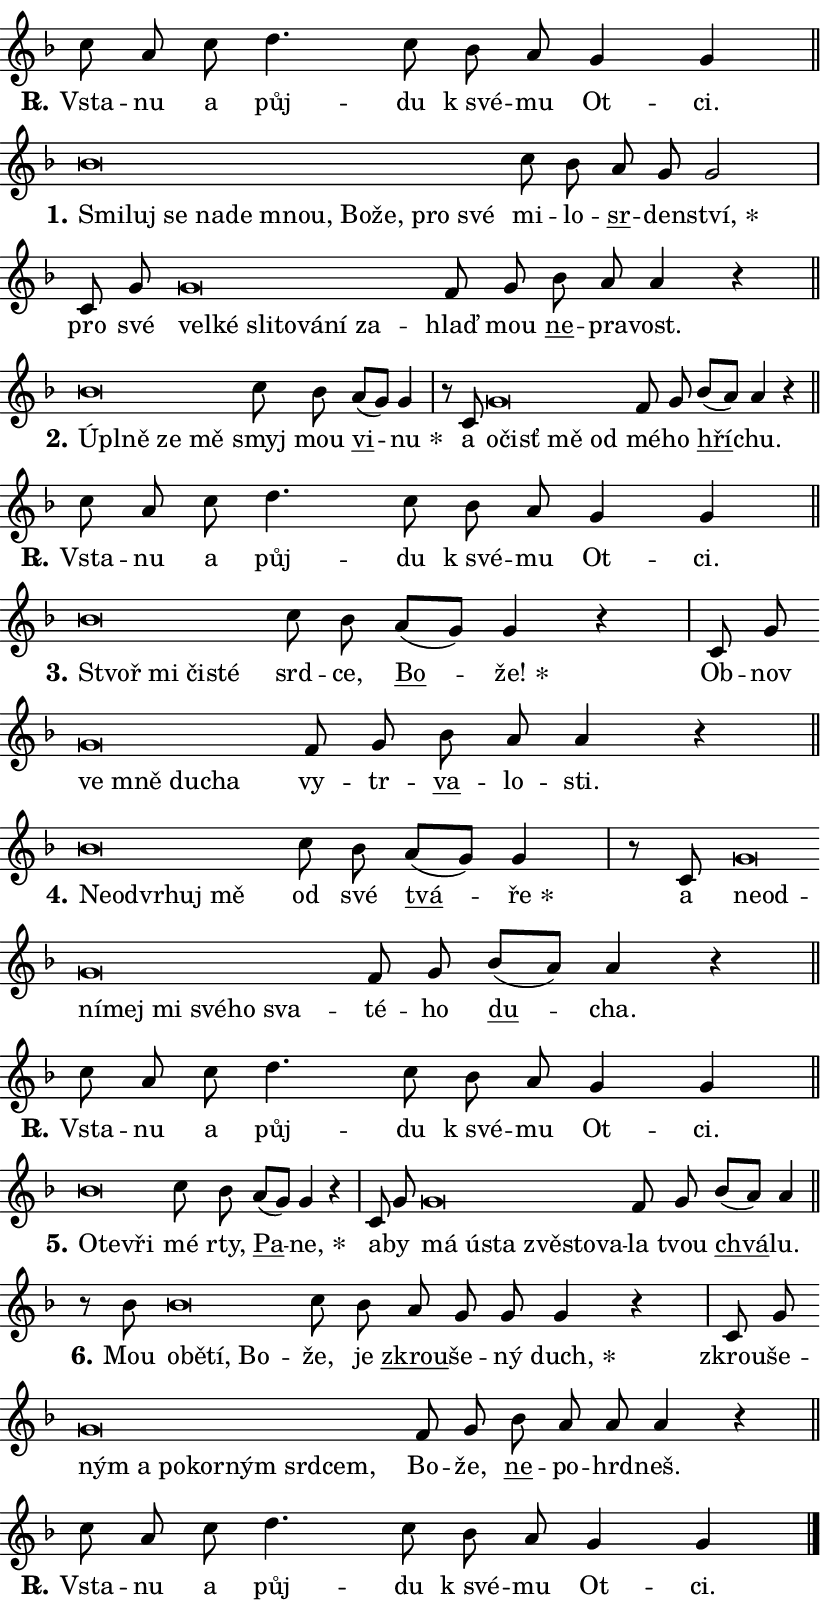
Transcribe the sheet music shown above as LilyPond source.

\version "2.24.0"
\header { tagline = "" }
\paper {
  indent = 0\cm
  top-margin = 0\cm
  right-margin = 0.13\cm % to fit lyric hyphens
  bottom-margin = 0\cm
  left-margin = 0\cm
  paper-width = 14\cm
  page-breaking = #ly:one-page-breaking
  system-system-spacing.basic-distance = #11
  score-system-spacing.basic-distance = #11
  ragged-last = ##f
}


%% Author: Thomas Morley
%% https://lists.gnu.org/archive/html/lilypond-user/2020-05/msg00002.html
#(define (line-position grob)
"Returns position of @var[grob} in current system:
   @code{'start}, if at first time-step
   @code{'end}, if at last time-step
   @code{'middle} otherwise
"
  (let* ((col (ly:item-get-column grob))
         (ln (ly:grob-object col 'left-neighbor))
         (rn (ly:grob-object col 'right-neighbor))
         (col-to-check-left (if (ly:grob? ln) ln col))
         (col-to-check-right (if (ly:grob? rn) rn col))
         (break-dir-left
           (and
             (ly:grob-property col-to-check-left 'non-musical #f)
             (ly:item-break-dir col-to-check-left)))
         (break-dir-right
           (and
             (ly:grob-property col-to-check-right 'non-musical #f)
             (ly:item-break-dir col-to-check-right))))
        (cond ((eqv? 1 break-dir-left) 'start)
              ((eqv? -1 break-dir-right) 'end)
              (else 'middle))))

#(define (tranparent-at-line-position vctor)
  (lambda (grob)
  "Relying on @code{line-position} select the relevant enry from @var{vctor}.
Used to determine transparency,"
    (case (line-position grob)
      ((end) (not (vector-ref vctor 0)))
      ((middle) (not (vector-ref vctor 1)))
      ((start) (not (vector-ref vctor 2))))))

noteHeadBreakVisibility =
#(define-music-function (break-visibility)(vector?)
"Makes @code{NoteHead}s transparent relying on @var{break-visibility}"
#{
  \override NoteHead.transparent =
    #(tranparent-at-line-position break-visibility)
#})

#(define delete-ledgers-for-transparent-note-heads
  (lambda (grob)
    "Reads whether a @code{NoteHead} is transparent.
If so this @code{NoteHead} is removed from @code{'note-heads} from
@var{grob}, which is supposed to be @code{LedgerLineSpanner}.
As a result ledgers are not printed for this @code{NoteHead}"
    (let* ((nhds-array (ly:grob-object grob 'note-heads))
           (nhds-list
             (if (ly:grob-array? nhds-array)
                 (ly:grob-array->list nhds-array)
                 '()))
           ;; Relies on the transparent-property being done before
           ;; Staff.LedgerLineSpanner.after-line-breaking is executed.
           ;; This is fragile ...
           (to-keep
             (remove
               (lambda (nhd)
                 (ly:grob-property nhd 'transparent #f))
               nhds-list)))
      ;; TODO find a better method to iterate over grob-arrays, similiar
      ;; to filter/remove etc for lists
      ;; For now rebuilt from scratch
      (set! (ly:grob-object grob 'note-heads)  '())
      (for-each
        (lambda (nhd)
          (ly:pointer-group-interface::add-grob grob 'note-heads nhd))
        to-keep))))

squashNotes = {
  \override NoteHead.X-extent = #'(-0.2 . 0.2)
  \override NoteHead.Y-extent = #'(-0.75 . 0)
  \override NoteHead.stencil =
    #(lambda (grob)
       (let ((pos (ly:grob-property grob 'staff-position)))
         (begin
           (if (< pos -7) (display "ERROR: Lower brevis then expected\n") (display ""))
           (if (<= pos -6) ly:text-interface::print ly:note-head::print))))
}
unSquashNotes = {
  \revert NoteHead.X-extent
  \revert NoteHead.Y-extent
  \revert NoteHead.stencil
}

hideNotes = \noteHeadBreakVisibility #begin-of-line-visible
unHideNotes = \noteHeadBreakVisibility #all-visible

% work-around for resetting accidentals
% https://lilypond.org/doc/v2.23/Documentation/notation/displaying-rhythms#unmetered-music
cadenzaMeasure = {
  \cadenzaOff
  \partial 1024 s1024
  \cadenzaOn
}

#(define-markup-command (accent layout props text) (markup?)
  "Underline accented syllable"
  (interpret-markup layout props
    #{\markup \override #'(offset . 4.3) \underline { #text }#}))

responsum = \markup \concat {
  "R" \hspace #-1.05 \path #0.1 #'((moveto 0 0.07) (lineto 0.9 0.8)) \hspace #0.05 "."
}

spaceSize = #0.6828661417322834 % exact space size for TeX Gyre Schola

\layout {
  \context {
    \Staff
    \remove "Time_signature_engraver"
    \override LedgerLineSpanner.after-line-breaking = #delete-ledgers-for-transparent-note-heads
  }
  \context {
    \Lyrics {
      \override LyricSpace.minimum-distance = \spaceSize
      \override LyricText.font-name = #"TeX Gyre Schola"
      \override LyricText.font-size = 1
      \override StanzaNumber.font-name = #"TeX Gyre Schola Bold"
      \override StanzaNumber.font-size = 1
    }
  }
  \context {
    \Score 
    \override NoteHead.text =
      #(lambda (grob) 
        (let ((pos (ly:grob-property grob 'staff-position)))
          #{\markup {
            \combine
              \halign #-0.55 \raise #(if (= pos -6) 0 0.5) \override #'(thickness . 2) \draw-line #'(3.2 . 0)
              \musicglyph "noteheads.sM1"
          }#}))
  }
}

% magnetic-lyrics.ily
%
%   written by
%     Jean Abou Samra <jean@abou-samra.fr>
%     Werner Lemberg <wl@gnu.org>
%
%   adapted by
%     Jiri Hon <jiri.hon@gmail.com>
%
% Version 2022-Apr-15

% https://www.mail-archive.com/lilypond-user@gnu.org/msg149350.html

#(define (Left_hyphen_pointer_engraver context)
   "Collect syllable-hyphen-syllable occurrences in lyrics and store
them in properties.  This engraver only looks to the left.  For
example, if the lyrics input is @code{foo -- bar}, it does the
following.

@itemize @bullet
@item
Set the @code{text} property of the @code{LyricHyphen} grob between
@q{foo} and @q{bar} to @code{foo}.

@item
Set the @code{left-hyphen} property of the @code{LyricText} grob with
text @q{foo} to the @code{LyricHyphen} grob between @q{foo} and
@q{bar}.
@end itemize

Use this auxiliary engraver in combination with the
@code{lyric-@/text::@/apply-@/magnetic-@/offset!} hook."
   (let ((hyphen #f)
         (text #f))
     (make-engraver
      (acknowledgers
       ((lyric-syllable-interface engraver grob source-engraver)
        (set! text grob)))
      (end-acknowledgers
       ((lyric-hyphen-interface engraver grob source-engraver)
        ;(when (not (grob::has-interface grob 'lyric-space-interface))
          (set! hyphen grob)));)
      ((stop-translation-timestep engraver)
       (when (and text hyphen)
         (ly:grob-set-object! text 'left-hyphen hyphen))
       (set! text #f)
       (set! hyphen #f)))))

#(define (lyric-text::apply-magnetic-offset! grob)
   "If the space between two syllables is less than the value in
property @code{LyricText@/.details@/.squash-threshold}, move the right
syllable to the left so that it gets concatenated with the left
syllable.

Use this function as a hook for
@code{LyricText@/.after-@/line-@/breaking} if the
@code{Left_@/hyphen_@/pointer_@/engraver} is active."
   (let ((hyphen (ly:grob-object grob 'left-hyphen #f)))
     (when hyphen
       (let ((left-text (ly:spanner-bound hyphen LEFT)))
         (when (grob::has-interface left-text 'lyric-syllable-interface)
           (let* ((common (ly:grob-common-refpoint grob left-text X))
                  (this-x-ext (ly:grob-extent grob common X))
                  (left-x-ext
                   (begin
                     ;; Trigger magnetism for left-text.
                     (ly:grob-property left-text 'after-line-breaking)
                     (ly:grob-extent left-text common X)))
                  ;; `delta` is the gap width between two syllables.
                  (delta (- (interval-start this-x-ext)
                            (interval-end left-x-ext)))
                  (details (ly:grob-property grob 'details))
                  (threshold (assoc-get 'squash-threshold details 0.2)))
             (when (< delta threshold)
               (let* (;; We have to manipulate the input text so that
                      ;; ligatures crossing syllable boundaries are not
                      ;; disabled.  For languages based on the Latin
                      ;; script this is essentially a beautification.
                      ;; However, for non-Western scripts it can be a
                      ;; necessity.
                      (lt (ly:grob-property left-text 'text))
                      (rt (ly:grob-property grob 'text))
                      (is-space (grob::has-interface hyphen 'lyric-space-interface))
                      (space (if is-space " " ""))
                      (extra-delta (if is-space spaceSize 0))
                      ;; Append new syllable.
                      (ltrt-space (if (and (string? lt) (string? rt))
                                (string-append lt space rt)
                                (make-concat-markup (list lt space rt))))
                      ;; Right-align `ltrt` to the right side.
                      (ltrt-space-markup (grob-interpret-markup
                               grob
                               (make-translate-markup
                                (cons (interval-length this-x-ext) 0)
                                (make-right-align-markup ltrt-space)))))
                 (begin
                   ;; Don't print `left-text`.
                   (ly:grob-set-property! left-text 'stencil #f)
                   ;; Set text and stencil (which holds all collected
                   ;; syllables so far) and shift it to the left.
                   (ly:grob-set-property! grob 'text ltrt-space)
                   (ly:grob-set-property! grob 'stencil ltrt-space-markup)
                   (ly:grob-translate-axis! grob (- (- delta extra-delta)) X))))))))))


#(define (lyric-hyphen::displace-bounds-first grob)
   ;; Make very sure this callback isn't triggered too early.
   (let ((left (ly:spanner-bound grob LEFT))
         (right (ly:spanner-bound grob RIGHT)))
     (ly:grob-property left 'after-line-breaking)
     (ly:grob-property right 'after-line-breaking)
     (ly:lyric-hyphen::print grob)))

squashThreshold = #0.4

\layout {
  \context {
    \Lyrics
    \consists #Left_hyphen_pointer_engraver
    \override LyricText.after-line-breaking =
      #lyric-text::apply-magnetic-offset!
    \override LyricHyphen.stencil = #lyric-hyphen::displace-bounds-first
    \override LyricText.details.squash-threshold = \squashThreshold
    \override LyricHyphen.minimum-distance = 0
    \override LyricHyphen.minimum-length = \squashThreshold
  }
}

squashText = \override LyricText.details.squash-threshold = 9999
unSquashText = \override LyricText.details.squash-threshold = \squashThreshold

leftText = \override LyricText.self-alignment-X = #LEFT
unLeftText = \revert LyricText.self-alignment-X

starOffset = #(lambda (grob) 
                (let ((x_offset (ly:self-alignment-interface::aligned-on-x-parent grob)))
                  (if (= x_offset 0) 0 (+ x_offset 1.2))))

star = #(define-music-function (syllable)(string?)
"Append star separator at the end of a syllable"
#{
  \once \override LyricText.X-offset = #starOffset
  \lyricmode { \markup {
    #syllable
    \override #'((font-name . "TeX Gyre Schola Bold")) \hspace #0.2 \lower #0.65 \larger "*"
  } }
#})

starAccent = #(define-music-function (syllable)(string?)
"Append star separator at the end of a syllable and make accent"
#{
  \once \override LyricText.X-offset = #starOffset
  \lyricmode { \markup {
    \accent #syllable
    \override #'((font-name . "TeX Gyre Schola Bold")) \hspace #0.2 \lower #0.65 \larger "*"
  } }
#})

breath = #(define-music-function (syllable)(string?)
"Append breathing indicator at the end of a syllable"
#{
  \lyricmode { \markup { #syllable "+" } }
#})

optionalBreath = #(define-music-function (syllable)(string?)
"Append optional breathing indicator at the end of a syllable"
#{
  \lyricmode { \markup { #syllable "(+)" } }
#})


\score {
    <<
        \new Voice = "melody" { \cadenzaOn \key f \major \relative { c''8 a c d4. c8 bes a g4 g \cadenzaMeasure \bar "||" \break } }
        \new Lyrics \lyricsto "melody" { \lyricmode { \set stanza = \responsum
Vsta -- nu a půj -- du "k své" -- mu Ot -- ci. } }
    >>
    \layout {}
}

\score {
    <<
        \new Voice = "melody" { \cadenzaOn \key f \major \relative { \squashNotes bes'\breve*1/16 \hideNotes \breve*1/16 \bar "" \breve*1/16 \bar "" \breve*1/16 \bar "" \breve*1/16 \bar "" \breve*1/16 \bar "" \breve*1/16 \bar "" \breve*1/16 \bar "" \breve*1/16 \breve*1/16 \bar "" \unHideNotes \unSquashNotes c8 bes \bar "" a g g2 \cadenzaMeasure \bar "|" c,8 g' \bar "" \squashNotes g\breve*1/16 \hideNotes \breve*1/16 \bar "" \breve*1/16 \bar "" \breve*1/16 \bar "" \breve*1/16 \bar "" \breve*1/16 \breve*1/16 \bar "" \unHideNotes \unSquashNotes f8 g \bar "" bes a a4 r \cadenzaMeasure \bar "||" \break } }
        \new Lyrics \lyricsto "melody" { \lyricmode { \set stanza = "1."
\leftText Smi -- \squashText luj se na -- de mnou, Bo -- že, pro své \unLeftText \unSquashText mi -- lo -- \markup \accent sr -- den -- \star ství, pro své \leftText vel -- \squashText ké sli -- to -- vá -- ní za -- \unLeftText \unSquashText hlaď mou \markup \accent ne -- pra -- vost. } }
    >>
    \layout {}
}

\score {
    <<
        \new Voice = "melody" { \cadenzaOn \key f \major \relative { \squashNotes bes'\breve*1/16 \hideNotes \breve*1/16 \bar "" \breve*1/16 \breve*1/16 \bar "" \unHideNotes \unSquashNotes c8 bes \bar "" a[( g)] g4 \cadenzaMeasure \bar "|" r8 c,8 \squashNotes g'\breve*1/16 \hideNotes \breve*1/16 \bar "" \breve*1/16 \breve*1/16 \bar "" \unHideNotes \unSquashNotes f8 g \bar "" bes[( a)] a4 r \cadenzaMeasure \bar "||" \break } }
        \new Lyrics \lyricsto "melody" { \lyricmode { \set stanza = "2."
\leftText Úpl -- \squashText ně ze mě \unLeftText \unSquashText smyj mou \markup \accent vi -- \star nu a \leftText o -- \squashText čisť mě od \unLeftText \unSquashText mé -- ho \markup \accent hří -- chu. } }
    >>
    \layout {}
}

\score {
    <<
        \new Voice = "melody" { \cadenzaOn \key f \major \relative { c''8 a c d4. c8 bes a g4 g \cadenzaMeasure \bar "||" \break } }
        \new Lyrics \lyricsto "melody" { \lyricmode { \set stanza = \responsum
Vsta -- nu a půj -- du "k své" -- mu Ot -- ci. } }
    >>
    \layout {}
}

\score {
    <<
        \new Voice = "melody" { \cadenzaOn \key f \major \relative { \squashNotes bes'\breve*1/16 \hideNotes \breve*1/16 \bar "" \breve*1/16 \breve*1/16 \bar "" \unHideNotes \unSquashNotes c8 bes \bar "" a[( g)] g4 r \cadenzaMeasure \bar "|" c,8 g' \bar "" \squashNotes g\breve*1/16 \hideNotes \breve*1/16 \bar "" \breve*1/16 \breve*1/16 \bar "" \unHideNotes \unSquashNotes f8 g \bar "" bes a a4 r \cadenzaMeasure \bar "||" \break } }
        \new Lyrics \lyricsto "melody" { \lyricmode { \set stanza = "3."
\leftText Stvoř \squashText mi či -- sté \unLeftText \unSquashText srd -- ce, \markup \accent Bo -- \star že! Ob -- nov \leftText ve \squashText mně du -- cha \unLeftText \unSquashText vy -- tr -- \markup \accent va -- lo -- sti. } }
    >>
    \layout {}
}

\score {
    <<
        \new Voice = "melody" { \cadenzaOn \key f \major \relative { \squashNotes bes'\breve*1/16 \hideNotes \breve*1/16 \bar "" \breve*1/16 \bar "" \breve*1/16 \breve*1/16 \bar "" \unHideNotes \unSquashNotes c8 bes \bar "" a[( g)] g4 \cadenzaMeasure \bar "|" r8 c,8 \squashNotes g'\breve*1/16 \hideNotes \breve*1/16 \bar "" \breve*1/16 \bar "" \breve*1/16 \bar "" \breve*1/16 \bar "" \breve*1/16 \bar "" \breve*1/16 \breve*1/16 \bar "" \unHideNotes \unSquashNotes f8 g \bar "" bes[( a)] a4 r \cadenzaMeasure \bar "||" \break } }
        \new Lyrics \lyricsto "melody" { \lyricmode { \set stanza = "4."
\leftText Ne -- \squashText od -- vr -- huj mě \unLeftText \unSquashText od své \markup \accent tvá -- \star ře a \leftText ne -- \squashText od -- ní -- mej mi své -- ho sva -- \unLeftText \unSquashText té -- ho \markup \accent du -- cha. } }
    >>
    \layout {}
}

\score {
    <<
        \new Voice = "melody" { \cadenzaOn \key f \major \relative { c''8 a c d4. c8 bes a g4 g \cadenzaMeasure \bar "||" \break } }
        \new Lyrics \lyricsto "melody" { \lyricmode { \set stanza = \responsum
Vsta -- nu a půj -- du "k své" -- mu Ot -- ci. } }
    >>
    \layout {}
}

\score {
    <<
        \new Voice = "melody" { \cadenzaOn \key f \major \relative { \squashNotes bes'\breve*1/16 \hideNotes \breve*1/16 \breve*1/16 \bar "" \unHideNotes \unSquashNotes c8 bes \bar "" a[( g)] g4 r \cadenzaMeasure \bar "|" c,8 g' \bar "" \squashNotes g\breve*1/16 \hideNotes \breve*1/16 \bar "" \breve*1/16 \bar "" \breve*1/16 \bar "" \breve*1/16 \breve*1/16 \bar "" \unHideNotes \unSquashNotes f8 g \bar "" bes[( a)] a4 \cadenzaMeasure \bar "||" \break } }
        \new Lyrics \lyricsto "melody" { \lyricmode { \set stanza = "5."
\leftText O -- \squashText te -- vři \unLeftText \unSquashText mé rty, \markup \accent Pa -- \star ne, a -- by \leftText má \squashText ú -- sta zvě -- sto -- va -- \unLeftText \unSquashText la tvou \markup \accent chvá -- lu. } }
    >>
    \layout {}
}

\score {
    <<
        \new Voice = "melody" { \cadenzaOn \key f \major \relative { r8 bes'8 \squashNotes bes\breve*1/16 \hideNotes \breve*1/16 \bar "" \breve*1/16 \breve*1/16 \bar "" \unHideNotes \unSquashNotes c8 bes \bar "" a g g g4 r \cadenzaMeasure \bar "|" c,8 g' \bar "" \squashNotes g\breve*1/16 \hideNotes \breve*1/16 \bar "" \breve*1/16 \bar "" \breve*1/16 \bar "" \breve*1/16 \bar "" \breve*1/16 \breve*1/16 \bar "" \unHideNotes \unSquashNotes f8 g \bar "" bes a a a4 r \cadenzaMeasure \bar "||" \break } }
        \new Lyrics \lyricsto "melody" { \lyricmode { \set stanza = "6."
Mou \leftText o -- \squashText bě -- tí, Bo -- \unLeftText \unSquashText že, je \markup \accent zkrou -- še -- ný \star duch, zkrou -- še -- \leftText ným \squashText a po -- kor -- ným srd -- cem, \unLeftText \unSquashText Bo -- že, \markup \accent ne -- po -- hrd -- neš. } }
    >>
    \layout {}
}

\score {
    <<
        \new Voice = "melody" { \cadenzaOn \key f \major \relative { c''8 a c d4. c8 bes a g4 g \cadenzaMeasure \bar "||" \break } \bar "|." }
        \new Lyrics \lyricsto "melody" { \lyricmode { \set stanza = \responsum
Vsta -- nu a půj -- du "k své" -- mu Ot -- ci. } }
    >>
    \layout {}
}
